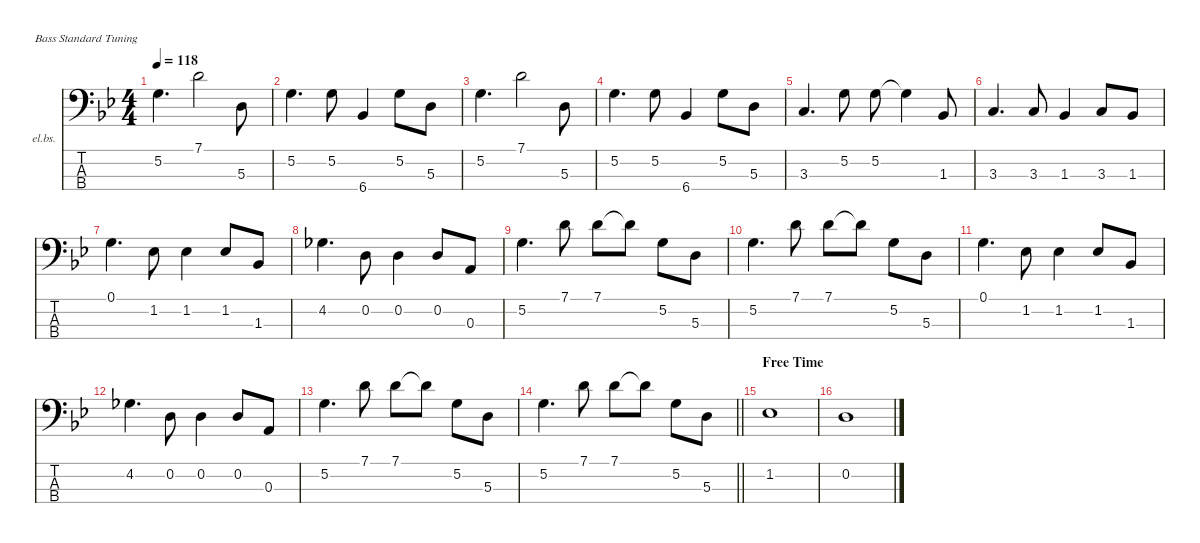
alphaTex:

\defaultSystemsLayout 4
\hideDynamics
\bracketExtendMode nobrackets
\firstSystemTrackNameOrientation horizontal
\otherSystemsTrackNameOrientation horizontal
\track ("Bass" "el.bs.") {instrument electricbassfinger}
\staff {score tabs}
\tuning (G2 D2 A1 E1)
\ts (4 4)
\tempo 118
\clef f4
\ks gminor
5.2{acc forcenatural}.4{d dy f} 7.1{acc forcenatural}.2 5.3{acc forcenatural}.8 |
5.2{acc forcenatural}.4{d} 5.2{acc forcenatural}.8 6.4{acc b}.4 5.2{acc forcenatural}.8 5.3{acc forcenatural}.8 |
5.2{acc forcenatural}.4{d} 7.1{acc forcenatural}.2 5.3{acc forcenatural}.8 |
5.2{acc forcenatural}.4{d} 5.2{acc forcenatural}.8 6.4{acc b}.4 5.2{acc forcenatural}.8 5.3{acc forcenatural}.8 |
3.3{acc forcenatural}.4{d} 5.2{acc forcenatural}.8 5.2{acc forcenatural}.8 5.2{t acc forcenatural}.4 1.3{acc b}.8 |
3.3{acc forcenatural}.4{d} 3.3{acc forcenatural}.8 1.3{acc b}.4 3.3{acc forcenatural}.8 1.3{acc b}.8 |
0.1{acc forcenatural}.4{d} 1.2{acc b}.8 1.2{acc b}.4 1.2{acc b}.8 1.3{acc b}.8 |
4.2{acc b}.4{d} 0.2{acc forcenatural}.8 0.2{acc forcenatural}.4 0.2{acc forcenatural}.8 0.3{acc forcenatural}.8 |
5.2{acc forcenatural}.4{d} 7.1{acc forcenatural}.8 7.1{acc forcenatural}.8 7.1{t acc forcenatural}.8 5.2{acc forcenatural}.8 5.3{acc forcenatural}.8 |
5.2{acc forcenatural}.4{d} 7.1{acc forcenatural}.8 7.1{acc forcenatural}.8 7.1{t acc forcenatural}.8 5.2{acc forcenatural}.8 5.3{acc forcenatural}.8 |
0.1{acc forcenatural}.4{d} 1.2{acc b}.8 1.2{acc b}.4 1.2{acc b}.8 1.3{acc b}.8 |
4.2{acc b}.4{d} 0.2{acc forcenatural}.8 0.2{acc forcenatural}.4 0.2{acc forcenatural}.8 0.3{acc forcenatural}.8 |
5.2{acc forcenatural}.4{d} 7.1{acc forcenatural}.8 7.1{acc forcenatural}.8 7.1{t acc forcenatural}.8 5.2{acc forcenatural}.8 5.3{acc forcenatural}.8 |
\barLineRight lightlight
5.2{acc forcenatural}.4{d} 7.1{acc forcenatural}.8 7.1{acc forcenatural}.8 7.1{t acc forcenatural}.8 5.2{acc forcenatural}.8 5.3{acc forcenatural}.8 |
\section ("" "Free Time")
1.2{acc b}.1 |
0.2{acc forcenatural}.1
